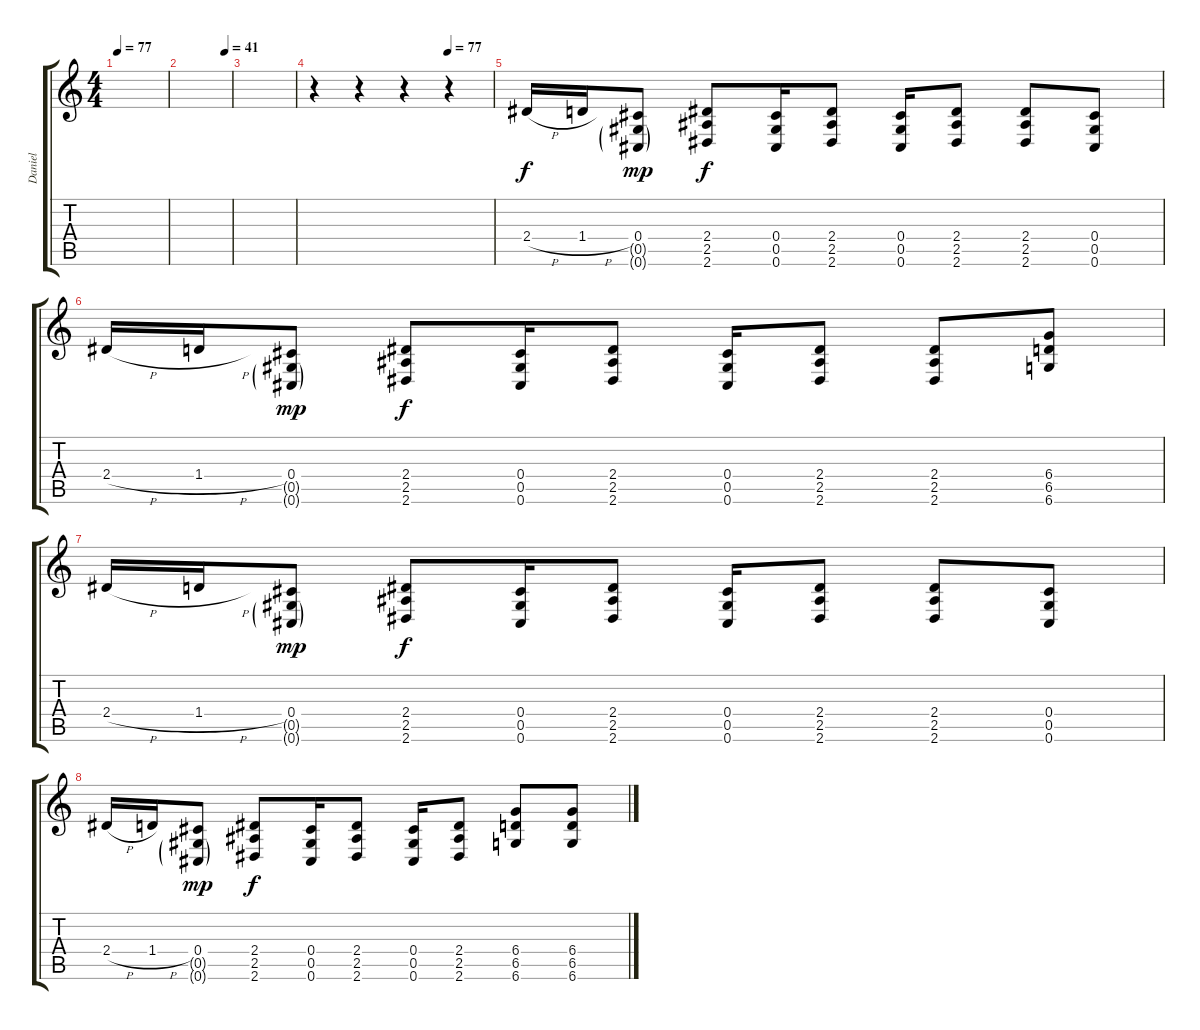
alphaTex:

\track ("Daniel" "Daniel") {instrument distortionguitar}
\staff {score tabs}
\tuning (Eb4 Bb3 Gb3 Db3 Ab2 Db2) {hide}
\ts (4 4)
\tempo 77
\clef g2
\ks c
|
\tempo (41 0.875)
|
|
\tempo (77 0.75)
r.4 r.4 r.4 r.4 |
2.4{h}.16 1.4{h}.16 (0.4 0.5{g} 0.6{g}).8{dy mp} (2.4 2.5 2.6).8{dy f} (0.4 0.5 0.6).16 (2.4 2.5 2.6).8 (0.4 0.5 0.6).16 (2.4 2.5 2.6).8 (2.4 2.5 2.6).8 (0.4 0.5 0.6).8 |
2.4{h}.16 1.4{h}.16 (0.4 0.5{g} 0.6{g}).8{dy mp} (2.4 2.5 2.6).8{dy f} (0.4 0.5 0.6).16 (2.4 2.5 2.6).8 (0.4 0.5 0.6).16 (2.4 2.5 2.6).8 (2.4 2.5 2.6).8 (6.4 6.5 6.6).8 |
2.4{h}.16 1.4{h}.16 (0.4 0.5{g} 0.6{g}).8{dy mp} (2.4 2.5 2.6).8{dy f} (0.4 0.5 0.6).16 (2.4 2.5 2.6).8 (0.4 0.5 0.6).16 (2.4 2.5 2.6).8 (2.4 2.5 2.6).8 (0.4 0.5 0.6).8 |
2.4{h}.16 1.4{h}.16 (0.4 0.5{g} 0.6{g}).8{dy mp} (2.4 2.5 2.6).8{dy f} (0.4 0.5 0.6).16 (2.4 2.5 2.6).8 (0.4 0.5 0.6).16 (2.4 2.5 2.6).8 (6.4 6.5 6.6).8 (6.4 6.5 6.6).8
